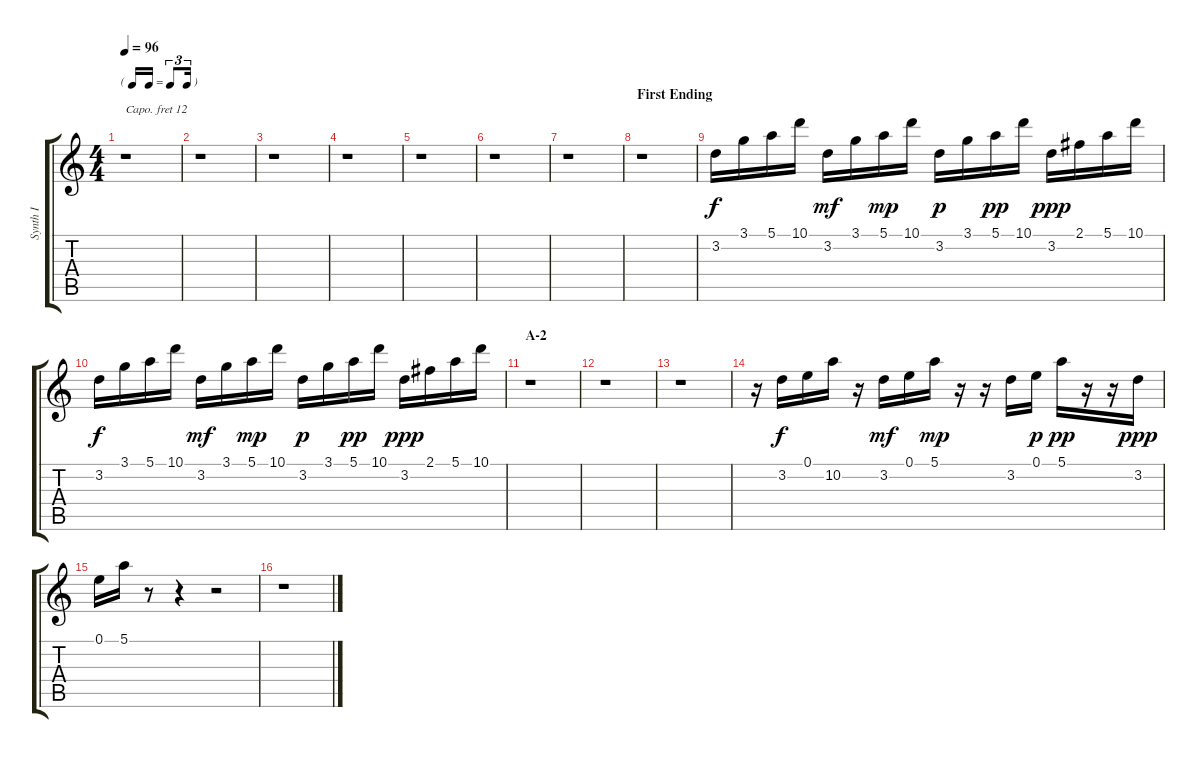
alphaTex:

\track ("Synth I" "Synth I") {instrument fx5brightness}
\staff {score tabs}
\capo 12
\tuning (E4 B3 G3 D3 A2 E2) {hide}
\ts (4 4)
\tf triplet16th
\tempo 96
\clef g2
\ks c
r.1{dy ppp} |
r.1 |
r.1 |
r.1 |
r.1 |
r.1 |
r.1 |
\section ("" "First Ending")
r.1 |
3.2.16{dy f} 3.1.16 5.1.16 10.1.16 3.2.16{dy mf} 3.1.16 5.1.16{dy mp} 10.1.16 3.2.16{dy p} 3.1.16 5.1.16{dy pp} 10.1.16 3.2.16{dy ppp} 2.1.16 5.1.16 10.1.16 |
3.2.16{dy f} 3.1.16 5.1.16 10.1.16 3.2.16{dy mf} 3.1.16 5.1.16{dy mp} 10.1.16 3.2.16{dy p} 3.1.16 5.1.16{dy pp} 10.1.16 3.2.16{dy ppp} 2.1.16 5.1.16 10.1.16 |
\section ("" "A-2")
r.1 |
r.1 |
r.1 |
r.16 3.2.16{dy f} 0.1.16 10.2.16 r.16 3.2.16{dy mf} 0.1.16 5.1.16{dy mp} r.16 r.16 3.2.16 0.1.16{dy p} 5.1.16{dy pp} r.16 r.16 3.2.16{dy ppp} |
0.1.16 5.1.16 r.8 r.4 r.2 |
r.1
